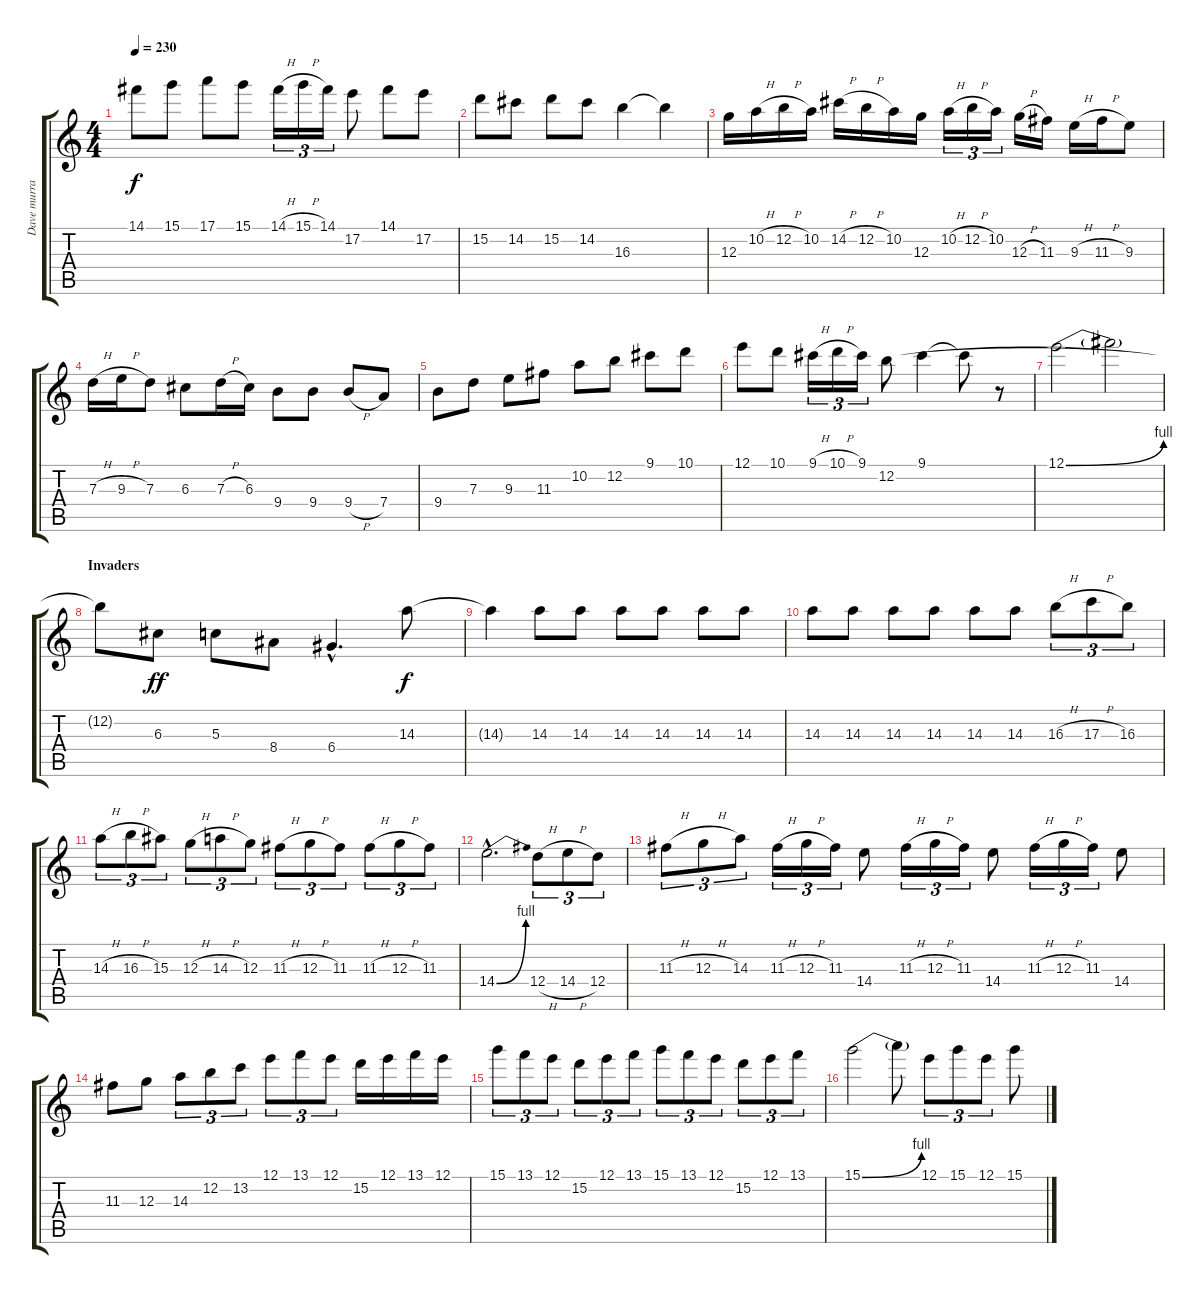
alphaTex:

\track ("Dave murray" "Dave murra") {instrument distortionguitar}
\staff {score tabs}
\tuning (E4 B3 G3 D3 A2 E2) {hide}
\ts (4 4)
\tempo 230
\clef g2
\ks c
14.1.8{dy f} 15.1.8 17.1.8 15.1.8 14.1{h}.16{tu (3 2)} 15.1{h}.16{tu (3 2)} 14.1.16{tu (3 2)} 17.2.8 14.1.8 17.2.8 |
15.2.8 14.2.8 15.2.8 14.2.8 16.3.4 16.3{t}.4 |
12.3.16 10.2{h}.16 12.2{h}.16 10.2.16 14.2{h}.16 12.2{h}.16 10.2.16 12.3.16 10.2{h}.16{tu (3 2)} 12.2{h}.16{tu (3 2)} 10.2.16{tu (3 2)} 12.3{h}.16 11.3.16 9.3{h}.16 11.3{h}.16 9.3.8 |
7.3{h}.16 9.3{h}.16 7.3.8 6.3.8 7.3{h}.16 6.3.16 9.4.8 9.4.8 9.4{h}.8 7.4.8 |
9.4.8 7.3.8 9.3.8 11.3.8 10.2.8 12.2.8 9.1.8 10.1.8 |
12.1.8 10.1.8 9.1{h}.16{tu (3 2)} 10.1{h}.16{tu (3 2)} 9.1.16{tu (3 2)} 12.2.8 9.1.4 9.1{t}.8 r.8 |
12.1{be (bend 0 0 60 4)}.2{volume 13} 12.1{t}.2 |
\section ("" "Invaders")
12.2{t}.8 6.3.8{dy ff} 5.3.8 8.4.8 6.4{hac}.4{d} 14.3.8{dy f volume 16 instrument distortionguitar} |
14.3{t}.4 14.3.8 14.3.8 14.3.8 14.3.8 14.3.8 14.3.8 |
14.3.8 14.3.8 14.3.8 14.3.8 14.3.8 14.3.8 16.3{h}.8{tu (3 2)} 17.3{h}.8{tu (3 2)} 16.3.8{tu (3 2)} |
14.3{h}.8{tu (3 2)} 16.3{h}.8{tu (3 2)} 15.3.8{tu (3 2)} 12.3{h}.8{tu (3 2)} 14.3{h}.8{tu (3 2)} 12.3.8{tu (3 2)} 11.3{h}.8{tu (3 2)} 12.3{h}.8{tu (3 2)} 11.3.8{tu (3 2)} 11.3{h}.8{tu (3 2)} 12.3{h}.8{tu (3 2)} 11.3.8{tu (3 2)} |
14.4{be (bend 0 0 60 4) hac}.2{d} 12.4{h}.8{tu (3 2)} 14.4{h}.8{tu (3 2)} 12.4.8{tu (3 2)} |
11.3{h}.8{tu (3 2)} 12.3{h}.8{tu (3 2)} 14.3.8{tu (3 2)} 11.3{h}.16{tu (3 2)} 12.3{h}.16{tu (3 2)} 11.3.16{tu (3 2)} 14.4.8 11.3{h}.16{tu (3 2)} 12.3{h}.16{tu (3 2)} 11.3.16{tu (3 2)} 14.4.8 11.3{h}.16{tu (3 2)} 12.3{h}.16{tu (3 2)} 11.3.16{tu (3 2)} 14.4.8 |
11.3.8 12.3.8 14.3.8{tu (3 2)} 12.2.8{tu (3 2)} 13.2.8{tu (3 2)} 12.1.8{tu (3 2)} 13.1.8{tu (3 2)} 12.1.8{tu (3 2)} 15.2.16 12.1.16 13.1.16 12.1.16 |
15.1.8{tu (3 2)} 13.1.8{tu (3 2)} 12.1.8{tu (3 2)} 15.2.8{tu (3 2)} 12.1.8{tu (3 2)} 13.1.8{tu (3 2)} 15.1.8{tu (3 2)} 13.1.8{tu (3 2)} 12.1.8{tu (3 2)} 15.2.8{tu (3 2)} 12.1.8{tu (3 2)} 13.1.8{tu (3 2)} |
15.1{be (bend 0 0 60 4)}.2 15.1{t}.8 12.1.8{tu (3 2)} 15.1.8{tu (3 2)} 12.1.8{tu (3 2)} 15.1.8
